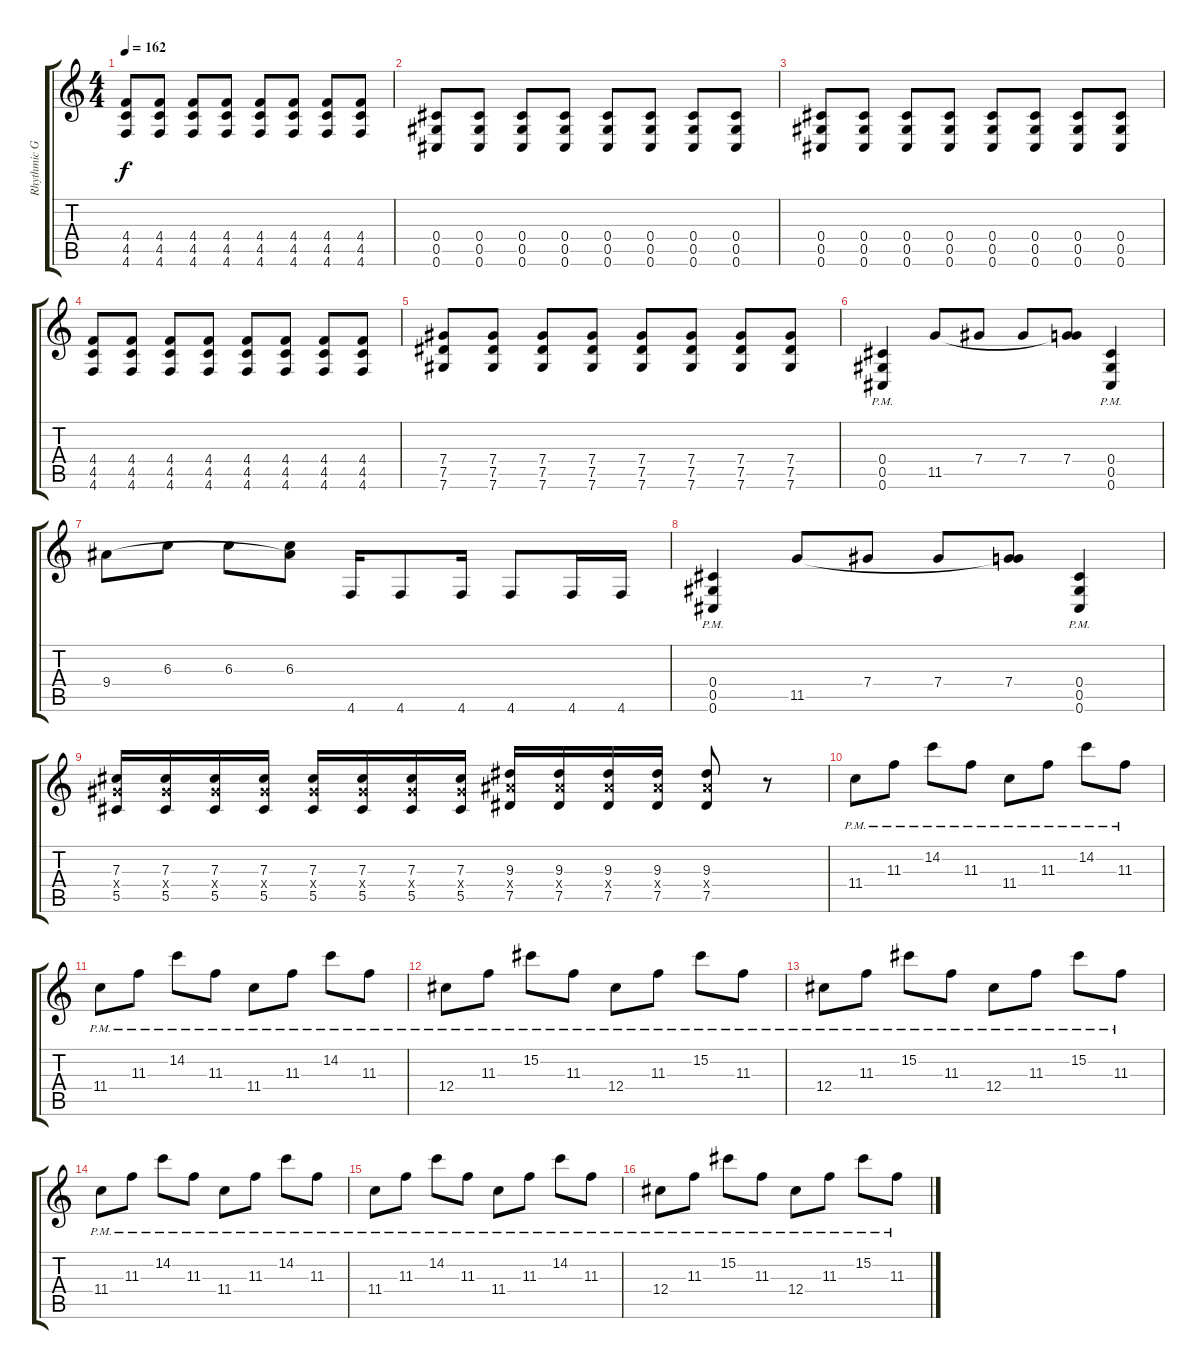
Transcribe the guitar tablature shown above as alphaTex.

\track ("Rhythmic Guitar" "Rhythmic G") {instrument distortionguitar}
\staff {score tabs}
\tuning (Eb4 Bb3 Gb3 Db3 Ab2 Db2) {hide}
\ts (4 4)
\tempo 162
\clef g2
\ks c
(4.4 4.5 4.6).8{dy f} (4.4 4.5 4.6).8 (4.4 4.5 4.6).8 (4.4 4.5 4.6).8 (4.4 4.5 4.6).8 (4.4 4.5 4.6).8 (4.4 4.5 4.6).8 (4.4 4.5 4.6).8 |
(0.4 0.5 0.6).8 (0.4 0.5 0.6).8 (0.4 0.5 0.6).8 (0.4 0.5 0.6).8 (0.4 0.5 0.6).8 (0.4 0.5 0.6).8 (0.4 0.5 0.6).8 (0.4 0.5 0.6).8 |
(0.4 0.5 0.6).8 (0.4 0.5 0.6).8 (0.4 0.5 0.6).8 (0.4 0.5 0.6).8 (0.4 0.5 0.6).8 (0.4 0.5 0.6).8 (0.4 0.5 0.6).8 (0.4 0.5 0.6).8 |
(4.4 4.5 4.6).8 (4.4 4.5 4.6).8 (4.4 4.5 4.6).8 (4.4 4.5 4.6).8 (4.4 4.5 4.6).8 (4.4 4.5 4.6).8 (4.4 4.5 4.6).8 (4.4 4.5 4.6).8 |
(7.4 7.5 7.6).8 (7.4 7.5 7.6).8 (7.4 7.5 7.6).8 (7.4 7.5 7.6).8 (7.4 7.5 7.6).8 (7.4 7.5 7.6).8 (7.4 7.5 7.6).8 (7.4 7.5 7.6).8 |
(0.4{pm} 0.5{pm} 0.6{pm}).4 11.5.8 7.4.8 7.4.8 (7.4 11.5{t}).8 (0.4{pm} 0.5{pm} 0.6{pm}).4 |
9.4.8 6.3.8 6.3.8 (6.3 9.4{t}).8 4.6.16 4.6.8 4.6.16 4.6.8 4.6.16 4.6.16 |
(0.4{pm} 0.5{pm} 0.6{pm}).4 11.5.8 7.4.8 7.4.8 (7.4 11.5{t}).8 (0.4{pm} 0.5{pm} 0.6{pm}).4 |
(7.3 7.4{x} 5.5).16 (7.3 7.4{x} 5.5).16 (7.3 7.4{x} 5.5).16 (7.3 7.4{x} 5.5).16 (7.3 7.4{x} 5.5).16 (7.3 7.4{x} 5.5).16 (7.3 7.4{x} 5.5).16 (7.3 7.4{x} 5.5).16 (9.3 9.4{x} 7.5).16 (9.3 9.4{x} 7.5).16 (9.3 9.4{x} 7.5).16 (9.3 9.4{x} 7.5).16 (9.3 9.4{x} 7.5).8 r.8 |
11.4{pm}.8 11.3{pm}.8 14.2{pm}.8 11.3{pm}.8 11.4{pm}.8 11.3{pm}.8 14.2{pm}.8 11.3{pm}.8 |
11.4{pm}.8 11.3{pm}.8 14.2{pm}.8 11.3{pm}.8 11.4{pm}.8 11.3{pm}.8 14.2{pm}.8 11.3{pm}.8 |
12.4{pm}.8 11.3{pm}.8 15.2{pm}.8 11.3{pm}.8 12.4{pm}.8 11.3{pm}.8 15.2{pm}.8 11.3{pm}.8 |
12.4{pm}.8 11.3{pm}.8 15.2{pm}.8 11.3{pm}.8 12.4{pm}.8 11.3{pm}.8 15.2{pm}.8 11.3{pm}.8 |
11.4{pm}.8 11.3{pm}.8 14.2{pm}.8 11.3{pm}.8 11.4{pm}.8 11.3{pm}.8 14.2{pm}.8 11.3{pm}.8 |
11.4{pm}.8 11.3{pm}.8 14.2{pm}.8 11.3{pm}.8 11.4{pm}.8 11.3{pm}.8 14.2{pm}.8 11.3{pm}.8 |
12.4{pm}.8 11.3{pm}.8 15.2{pm}.8 11.3{pm}.8 12.4{pm}.8 11.3{pm}.8 15.2{pm}.8 11.3{pm}.8
